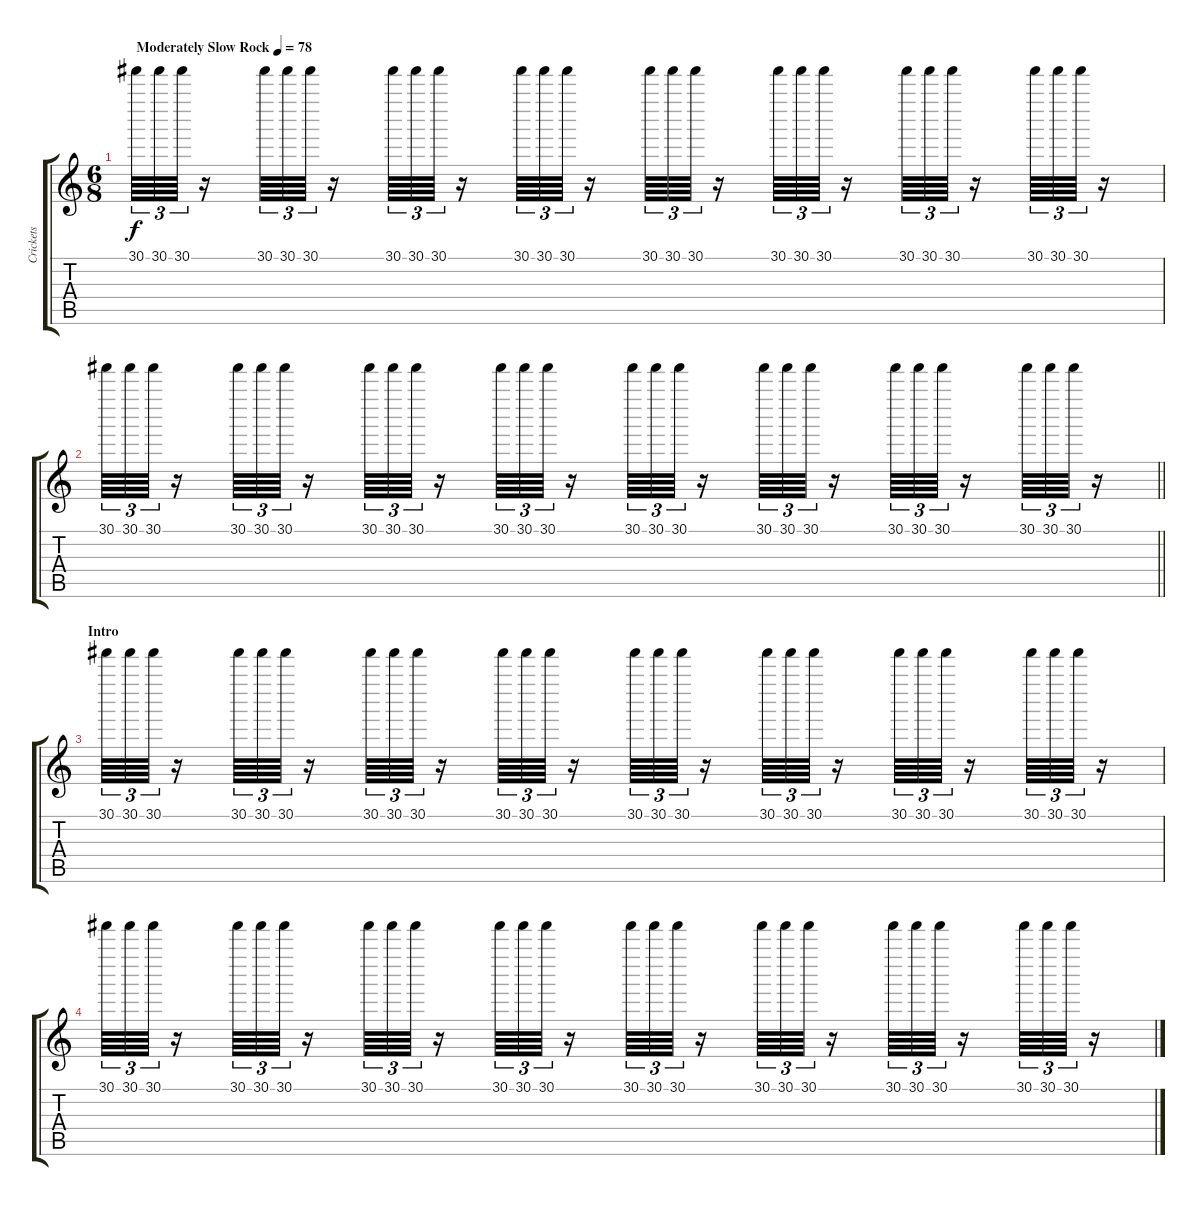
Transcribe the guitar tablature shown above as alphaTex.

\track ("Crickets" "Crickets") {instrument pad5bowed}
\staff {score tabs}
\tuning (C6 B3 Gb3 D3 A2 E2) {hide}
\ts (6 8)
\tempo (78 "Moderately Slow Rock")
\clef g2
\ks c
30.1.64{tu (3 2) dy f instrument pad5bowed} 30.1.64{tu (3 2)} 30.1.64{tu (3 2)} r.16 30.1.64{tu (3 2)} 30.1.64{tu (3 2)} 30.1.64{tu (3 2)} r.16 30.1.64{tu (3 2)} 30.1.64{tu (3 2)} 30.1.64{tu (3 2)} r.16 30.1.64{tu (3 2)} 30.1.64{tu (3 2)} 30.1.64{tu (3 2)} r.16 30.1.64{tu (3 2)} 30.1.64{tu (3 2)} 30.1.64{tu (3 2)} r.16 30.1.64{tu (3 2)} 30.1.64{tu (3 2)} 30.1.64{tu (3 2)} r.16 30.1.64{tu (3 2)} 30.1.64{tu (3 2)} 30.1.64{tu (3 2)} r.16 30.1.64{tu (3 2)} 30.1.64{tu (3 2)} 30.1.64{tu (3 2)} r.16 |
\barLineRight lightlight
30.1.64{tu (3 2)} 30.1.64{tu (3 2)} 30.1.64{tu (3 2)} r.16 30.1.64{tu (3 2)} 30.1.64{tu (3 2)} 30.1.64{tu (3 2)} r.16 30.1.64{tu (3 2)} 30.1.64{tu (3 2)} 30.1.64{tu (3 2)} r.16 30.1.64{tu (3 2)} 30.1.64{tu (3 2)} 30.1.64{tu (3 2)} r.16 30.1.64{tu (3 2)} 30.1.64{tu (3 2)} 30.1.64{tu (3 2)} r.16 30.1.64{tu (3 2)} 30.1.64{tu (3 2)} 30.1.64{tu (3 2)} r.16 30.1.64{tu (3 2)} 30.1.64{tu (3 2)} 30.1.64{tu (3 2)} r.16 30.1.64{tu (3 2)} 30.1.64{tu (3 2)} 30.1.64{tu (3 2)} r.16 |
\section ("" "Intro")
30.1.64{tu (3 2)} 30.1.64{tu (3 2)} 30.1.64{tu (3 2)} r.16 30.1.64{tu (3 2)} 30.1.64{tu (3 2)} 30.1.64{tu (3 2)} r.16 30.1.64{tu (3 2)} 30.1.64{tu (3 2)} 30.1.64{tu (3 2)} r.16 30.1.64{tu (3 2)} 30.1.64{tu (3 2)} 30.1.64{tu (3 2)} r.16 30.1.64{tu (3 2)} 30.1.64{tu (3 2)} 30.1.64{tu (3 2)} r.16 30.1.64{tu (3 2)} 30.1.64{tu (3 2)} 30.1.64{tu (3 2)} r.16 30.1.64{tu (3 2)} 30.1.64{tu (3 2)} 30.1.64{tu (3 2)} r.16 30.1.64{tu (3 2)} 30.1.64{tu (3 2)} 30.1.64{tu (3 2)} r.16 |
30.1.64{tu (3 2)} 30.1.64{tu (3 2)} 30.1.64{tu (3 2)} r.16 30.1.64{tu (3 2)} 30.1.64{tu (3 2)} 30.1.64{tu (3 2)} r.16 30.1.64{tu (3 2)} 30.1.64{tu (3 2)} 30.1.64{tu (3 2)} r.16 30.1.64{tu (3 2)} 30.1.64{tu (3 2)} 30.1.64{tu (3 2)} r.16 30.1.64{tu (3 2)} 30.1.64{tu (3 2)} 30.1.64{tu (3 2)} r.16 30.1.64{tu (3 2)} 30.1.64{tu (3 2)} 30.1.64{tu (3 2)} r.16 30.1.64{tu (3 2)} 30.1.64{tu (3 2)} 30.1.64{tu (3 2)} r.16 30.1.64{tu (3 2)} 30.1.64{tu (3 2)} 30.1.64{tu (3 2)} r.16
